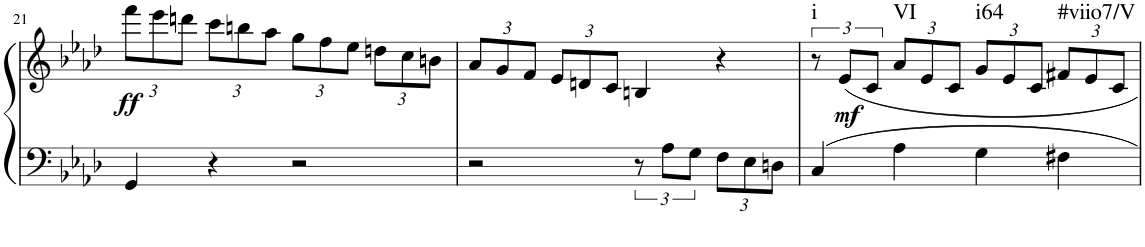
**kern	**kern	**dynam	**harte
*part1	*part1	*part1	*part1
*staff2	*staff1	*staff1/2	*
*I"Piano	*	*	*
*I'Pno.	*	*	*
!!LO:PB:g=z
*clefF4	*clefG2	*	*
*k[b-e-a-d-]	*k[b-e-a-d-]	*	*
*A-:	*A-:	*	*
*M2/2	*M2/2	*	*
*met(c|)	*met(c|)	*	*
*	*Xbrackettup	*	*
=21	=21	=21	=21
!	!	!LO:DY:b	!
4GG/	12fff\L	ff	.
.	12eee-\	.	.
.	12dddn\J	.	.
4r	12ccc\L	.	.
.	12bbn\	.	.
.	12aa-\J	.	.
2r	12gg\L	.	.
.	12ff\	.	.
.	12ee-\J	.	.
.	12ddn\L	.	.
.	12cc\	.	.
.	12bn\J	.	.
=22	=22	=22	=22
2r	12a-/L	.	.
.	12g/	.	.
.	12f/J	.	.
.	12e-/L	.	.
.	12dn/	.	.
.	12c/J	.	.
12r	4Bn/	.	.
12A-\L	.	.	.
12G\J	.	.	.
*Xbrackettup	*	*	*
12F\L	4r	.	.
12E-\	.	.	.
12Dn\J	.	.	.
=23	=23	=23	=23
*	*brackettup	*	*
!	!	!	!LO:H:kt=i
4C/	12r	.	N
!	!	!LO:DY:b	!
.	12e-/L	mf	.
.	12c/J	.	.
*	*Xbrackettup	*	*
!	!	!	!LO:H:kt=VI
4A-\	12a-/L	.	N
.	12e-/	.	.
.	12c/J	.	.
!	!	!	!LO:H:kt=i64
4G\	12g/L	.	N
.	12e-/	.	.
.	12c/J	.	.
!	!	!	!LO:H:kt=#viio7/V
4F#X\	12f#X/L	.	N
.	12e-/	.	.
.	12c/J	.	.
=	=	=	=
*-	*-	*-	*-
